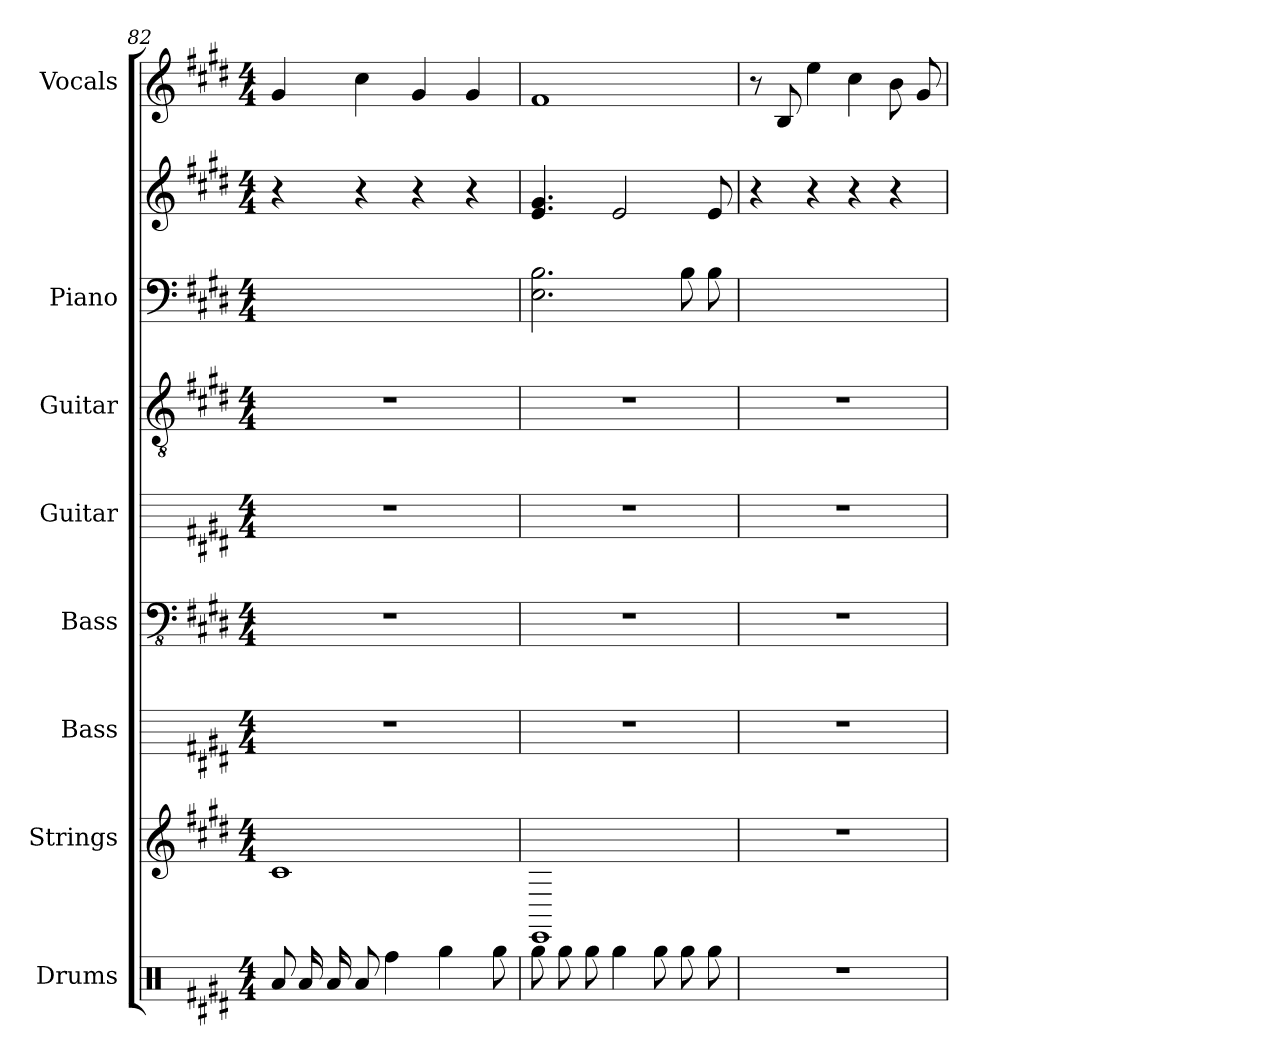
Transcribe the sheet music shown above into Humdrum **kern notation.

**kern	**kern	**kern	**kern	**kern	**kern	**kern	**kern	**kern
*part8	*part7	*part6	*part5	*part4	*part3	*part2	*part2	*part1
*staff9	*staff8	*staff7	*staff6	*staff5	*staff4	*staff3	*staff2	*staff1
*I"Drums	*I"Strings	*I"Bass	*I"Bass	*I"Guitar	*I"Guitar	*I"Piano	*	*I"Vocals
*clefX	*clefG2	*	*clefFv4	*	*clefGv2	*clefF4	*clefG2	*clefG2
*k[f#c#g#d#]	*k[f#c#g#d#]	*k[f#c#g#d#]	*k[f#c#g#d#]	*k[f#c#g#d#]	*k[f#c#g#d#]	*k[f#c#g#d#]	*k[f#c#g#d#]	*k[f#c#g#d#]
*E:	*E:	*E:	*E:	*E:	*E:	*E:	*E:	*E:
*M4/4	*M4/4	*M4/4	*M4/4	*M4/4	*M4/4	*M4/4	*M4/4	*M4/4
=82	=82	=82	=82	=82	=82	=82	=82	=82
8Ra	1c#	1r	1r	1r	1r	1ryy	4r	4g#
16Ra	.	.	.	.	.	.	.	.
16Ra	.	.	.	.	.	.	.	.
8Ra	.	.	.	.	.	.	4r	4cc#
4Rff	.	.	.	.	.	.	.	.
.	.	.	.	.	.	.	4r	4g#
4Rgg	.	.	.	.	.	.	.	.
.	.	.	.	.	.	.	4r	4g#
8Rgg	.	.	.	.	.	.	.	.
=83	=83	=83	=83	=83	=83	=83	=83	=83
8Rgg	1EE	1r	1r	1r	1r	2.E 2.B	4.e 4.g#	1f#
8Rgg	.	.	.	.	.	.	.	.
8Rgg	.	.	.	.	.	.	.	.
4Rgg	.	.	.	.	.	.	2e	.
8Rgg	.	.	.	.	.	.	.	.
8Rgg	.	.	.	.	.	8B	.	.
8Rgg	.	.	.	.	.	8B	8e	.
=84	=84	=84	=84	=84	=84	=84	=84	=84
1r	1r	1r	1r	1r	1r	1ryy	4r	8r
.	.	.	.	.	.	.	.	8B
.	.	.	.	.	.	.	4r	4ee
.	.	.	.	.	.	.	4r	4cc#
.	.	.	.	.	.	.	4r	8b
.	.	.	.	.	.	.	.	8g#
=	=	=	=	=	=	=	=	=
*-	*-	*-	*-	*-	*-	*-	*-	*-
